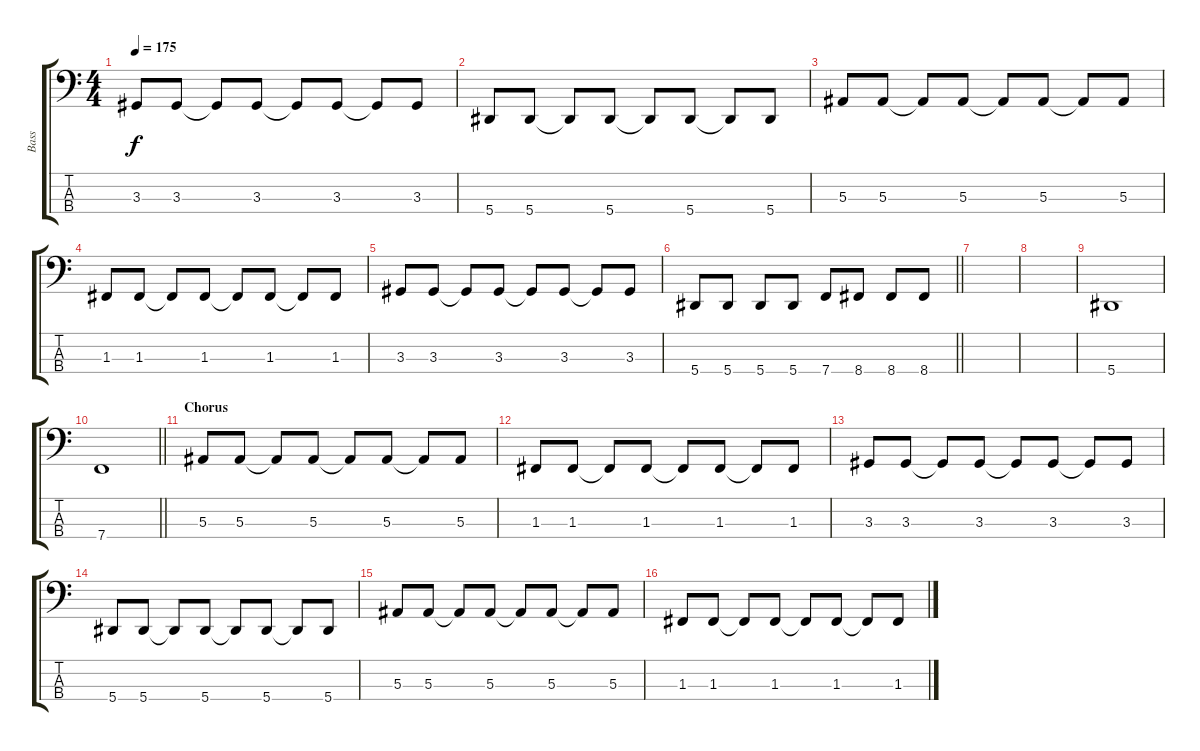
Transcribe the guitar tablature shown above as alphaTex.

\track ("Bass" "Bass") {instrument electricbassfinger}
\staff {score tabs}
\tuning (Eb2 Bb1 F1 Bb0) {hide}
\ts (4 4)
\tempo 175
\clef f4
\ks c
3.3.8{dy f} 3.3.8 3.3{t}.8 3.3.8 3.3{t}.8 3.3.8 3.3{t}.8 3.3.8 |
5.4.8 5.4.8 5.4{t}.8 5.4.8 5.4{t}.8 5.4.8 5.4{t}.8 5.4.8 |
5.3.8 5.3.8 5.3{t}.8 5.3.8 5.3{t}.8 5.3.8 5.3{t}.8 5.3.8 |
1.3.8 1.3.8 1.3{t}.8 1.3.8 1.3{t}.8 1.3.8 1.3{t}.8 1.3.8 |
3.3.8 3.3.8 3.3{t}.8 3.3.8 3.3{t}.8 3.3.8 3.3{t}.8 3.3.8 |
\barLineRight lightlight
5.4.8 5.4.8 5.4.8 5.4.8 7.4.8 8.4.8 8.4.8 8.4.8 |
|
|
5.4.1 |
\barLineRight lightlight
7.4.1 |
\section ("" "Chorus")
5.3.8 5.3.8 5.3{t}.8 5.3.8 5.3{t}.8 5.3.8 5.3{t}.8 5.3.8 |
1.3.8 1.3.8 1.3{t}.8 1.3.8 1.3{t}.8 1.3.8 1.3{t}.8 1.3.8 |
3.3.8 3.3.8 3.3{t}.8 3.3.8 3.3{t}.8 3.3.8 3.3{t}.8 3.3.8 |
5.4.8 5.4.8 5.4{t}.8 5.4.8 5.4{t}.8 5.4.8 5.4{t}.8 5.4.8 |
5.3.8 5.3.8 5.3{t}.8 5.3.8 5.3{t}.8 5.3.8 5.3{t}.8 5.3.8 |
1.3.8 1.3.8 1.3{t}.8 1.3.8 1.3{t}.8 1.3.8 1.3{t}.8 1.3.8
